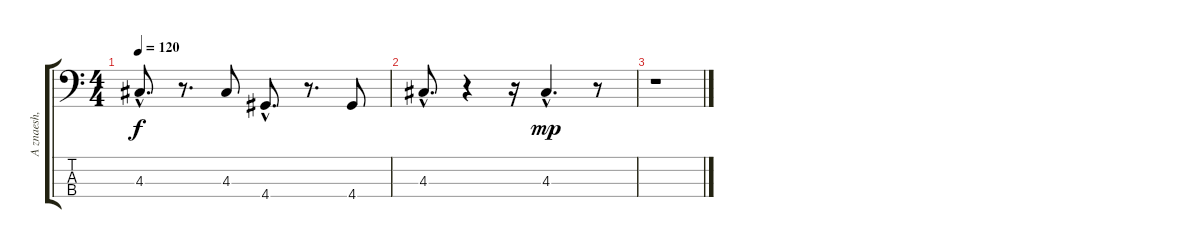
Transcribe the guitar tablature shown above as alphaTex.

\track ("A znaesh, vse esche budet... - A.Pugache" "A znaesh, ") {instrument electricbassfinger}
\staff {score tabs}
\tuning (G2 D2 A1 E1) {hide}
\ts (4 4)
\tempo 120
\clef f4
\ks c
4.3{hac}.8{d dy f} r.8{d} 4.3.8 4.4{hac}.8{d} r.8{d} 4.4.8 |
4.3{hac}.8{d} r.4 r.16 4.3{hac}.4{d dy mp} r.8 |
r.1
